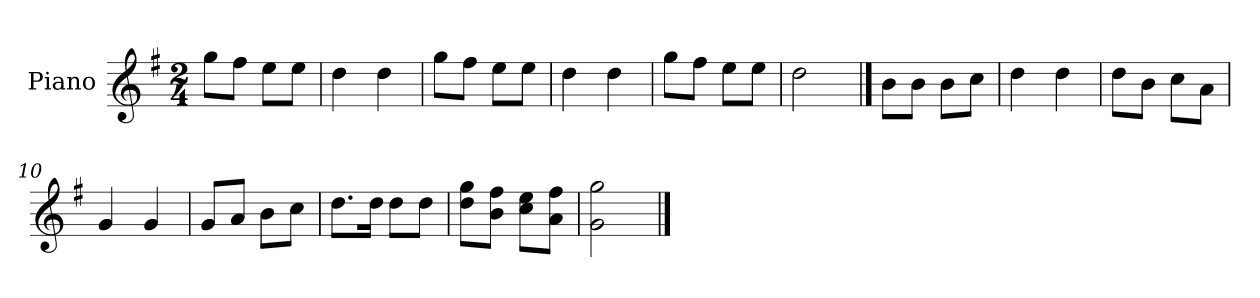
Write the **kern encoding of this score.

**kern
*part1
*staff1
*I"Piano
*I'Pno.
*clefG2
*k[f#]
*M2/4
=1
8gg\L
8ff#\J
8ee\L
8ee\J
=2
4dd\
4dd\
=3
8gg\L
8ff#\J
8ee\L
8ee\J
=4
4dd\
4dd\
=5
8gg\L
8ff#\J
8ee\L
8ee\J
=6
2dd\
==7
8b\L
8b\J
8b\L
8cc\J
=8
4dd\
4dd\
=9
8dd\L
8b\J
8cc\L
8a\J
=10
4g/
4g/
=11
8g/L
8a/J
8b\L
8cc\J
=12
8.dd\L
16dd\Jk
8dd\L
8dd\J
!!LO:LB:g=z
=13
8dd\ 8gg\L
8b\ 8ff#\J
8cc\ 8ee\L
8a\ 8ff#\J
=14
2g\ 2gg\
==
*-
